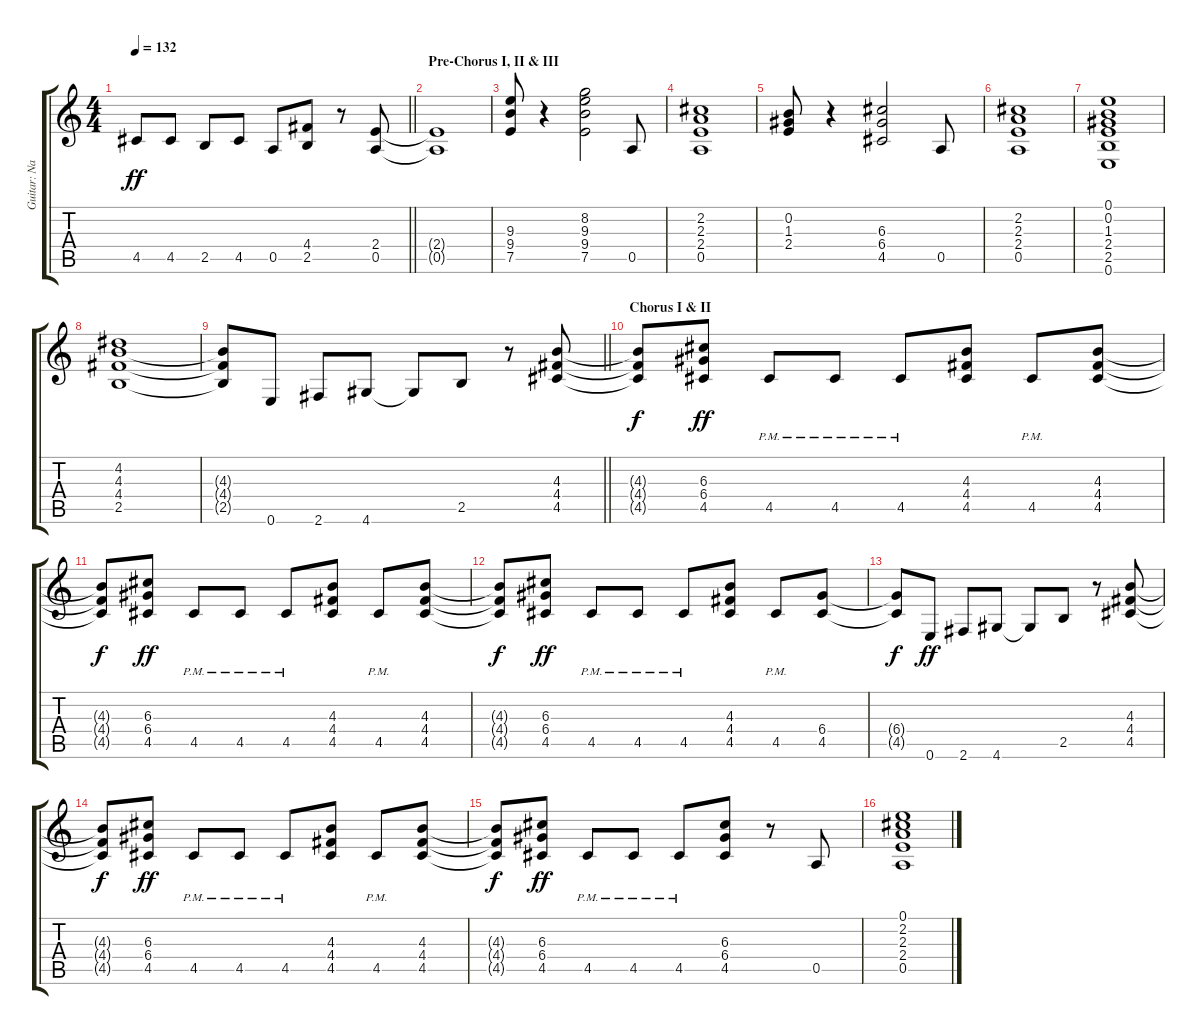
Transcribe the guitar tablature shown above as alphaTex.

\track ("Guitar: Nancy" "Guitar: Na") {instrument overdrivenguitar}
\staff {score tabs}
\tuning (E4 B3 G3 D3 A2 E2) {hide}
\ts (4 4)
\tempo 132
\clef g2
\barLineRight lightlight
\ks c
4.5.8{dy ff} 4.5.8 2.5.8 4.5.8 0.5.8 (4.4 2.5).8 r.8 (2.4 0.5).8 |
\section ("" "Pre-Chorus I, II & III")
(2.4{t} 0.5{t}).1 |
(9.3 9.4 7.5).8 r.4 (8.2 9.3 9.4 7.5).2 0.5.8 |
(2.2 2.3 2.4 0.5).1 |
(0.2 1.3 2.4).8 r.4 (6.3 6.4 4.5).2 0.5.8 |
(2.2 2.3 2.4 0.5).1 |
(0.1 0.2 1.3 2.4 2.5 0.6).1 |
(4.2 4.3 4.4 2.5).1 |
\barLineRight lightlight
(4.3{t} 4.4{t} 2.5{t}).8 0.6.8 2.6.8 4.6.8 4.6{t}.8 2.5.8 r.8 (4.3 4.4 4.5).8 |
\section ("" "Chorus I & II")
(4.3{t} 4.4{t} 4.5{t}).8{dy f} (6.3 6.4 4.5).8{dy ff} 4.5{pm}.8 4.5{pm}.8 4.5{pm}.8 (4.3 4.4 4.5).8 4.5{pm}.8 (4.3 4.4 4.5).8 |
(4.3{t} 4.4{t} 4.5{t}).8{dy f} (6.3 6.4 4.5).8{dy ff} 4.5{pm}.8 4.5{pm}.8 4.5{pm}.8 (4.3 4.4 4.5).8 4.5{pm}.8 (4.3 4.4 4.5).8 |
(4.3{t} 4.4{t} 4.5{t}).8{dy f} (6.3 6.4 4.5).8{dy ff} 4.5{pm}.8 4.5{pm}.8 4.5{pm}.8 (4.3 4.4 4.5).8 4.5{pm}.8 (6.4 4.5).8 |
(6.4{t} 4.5{t}).8{dy f} 0.6.8{dy ff} 2.6.8 4.6.8 4.6{t}.8 2.5.8 r.8 (4.3 4.4 4.5).8 |
(4.3{t} 4.4{t} 4.5{t}).8{dy f} (6.3 6.4 4.5).8{dy ff} 4.5{pm}.8 4.5{pm}.8 4.5{pm}.8 (4.3 4.4 4.5).8 4.5{pm}.8 (4.3 4.4 4.5).8 |
(4.3{t} 4.4{t} 4.5{t}).8{dy f} (6.3 6.4 4.5).8{dy ff} 4.5{pm}.8 4.5{pm}.8 4.5{pm}.8 (6.3 6.4 4.5).8 r.8 0.5.8 |
(0.1 2.2 2.3 2.4 0.5).1
